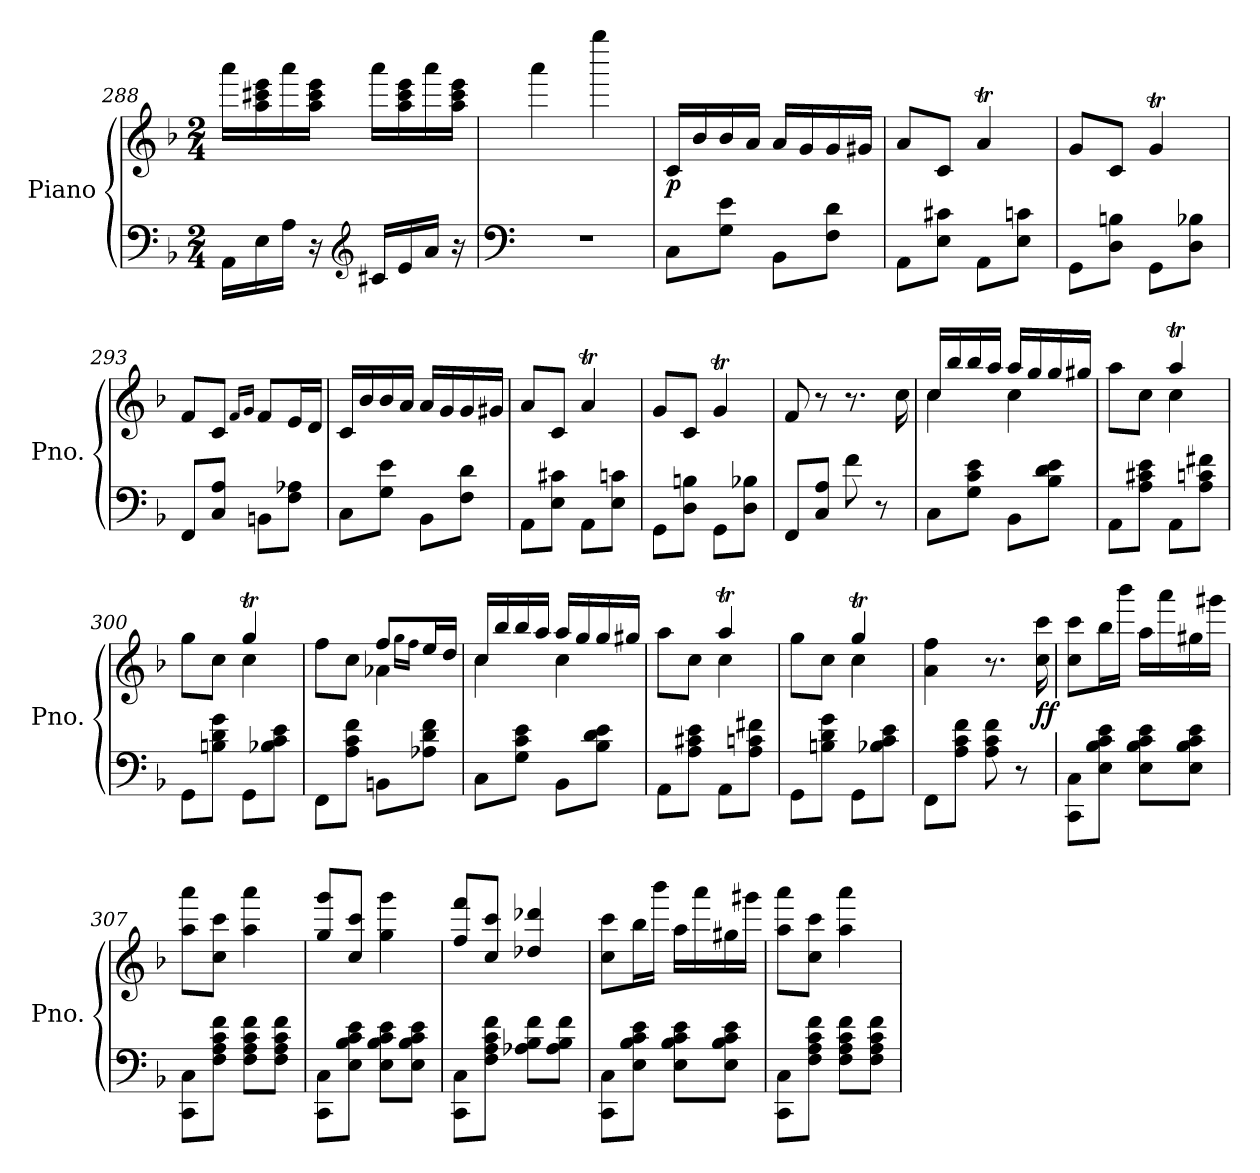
**kern	**kern	**dynam
*part1	*part1	*part1
*staff2	*staff1	*staff1/2
*I"Piano	*	*
*I'Pno.	*	*
!!LO:LB:g=z
*clefF4	*clefG2	*
*k[b-]	*k[b-]	*
*M2/4	*M2/4	*
=288	=288	=288
16AA\LL	16aaa\LL	.
16E\	16aa\ 16ccc#X\ 16eee\	.
16A\JJ	16aaa\	.
16r	16aa\ 16ccc#\ 16eee\JJ	.
*clefG2	*	*
16c#X/LL	16aaa\LL	.
16e/	16aa\ 16ccc#\ 16eee\	.
16a/JJ	16aaa\	.
16r	16aa\ 16ccc#\ 16eee\JJ	.
=289	=289	=289
*clefF4	*	*
2r	4aaa\	.
.	4gggg\	.
=290	=290	=290
!	!	!LO:DY:b
8C\L	16c/LL	p
.	16b-/	.
8G\ 8e\J	16b-/	.
.	16a/JJ	.
8BB-\L	16a/LL	.
.	16g/	.
8F\ 8d\J	16g/	.
.	16g#X/JJ	.
=291	=291	=291
8AA\L	8a/L	.
8E\ 8c#X\J	8c/J	.
8AA\L	4at/	.
8E\ 8cn\J	.	.
=292	=292	=292
8GG\L	8g/L	.
8D\ 8Bn\J	8c/J	.
8GG\L	4gT/	.
8D\ 8B-X\J	.	.
=293	=293	=293
8FF/L	8f/L	.
8C/ 8A/J	8c/J	.
.	16qf/LL	.
.	16qg/JJ	.
8BBn\L	8f/L	.
8F\ 8A-X\J	16e/L	.
.	16d/JJ	.
!!LO:LB:g=z
=294	=294	=294
8C\L	16c/LL	.
.	16b-/	.
8G\ 8e\J	16b-/	.
.	16a/JJ	.
8BB-\L	16a/LL	.
.	16g/	.
8F\ 8d\J	16g/	.
.	16g#X/JJ	.
=295	=295	=295
8AA\L	8a/L	.
8E\ 8c#X\J	8c/J	.
8AA\L	4at/	.
8E\ 8cn\J	.	.
=296	=296	=296
8GG\L	8g/L	.
8D\ 8Bn\J	8c/J	.
8GG\L	4gT/	.
8D\ 8B-X\J	.	.
=297	=297	=297
8FF/L	8f/	.
8C/ 8A/J	8r	.
8f\	8.r	.
8r	.	.
.	16cc\	.
=298	=298	=298
*	*^	*
8C\L	16cc/LL	4cc\	.
.	16bb-/	.	.
8G\ 8c\ 8e\J	16bb-/	.	.
.	16aa/JJ	.	.
8BB-\L	16aa/LL	4cc\	.
.	16gg/	.	.
8B-\ 8d\ 8e\J	16gg/	.	.
.	16gg#X/JJ	.	.
=299	=299	=299	=299
8AA\L	8aa\L	4ryy	.
8A\ 8c#X\ 8e\J	8cc\J	.	.
8AA\L	4aat/	4ccTTT\	.
8A\ 8cn\ 8f#X\J	.	.	.
!!LO:LB:g=z	!!
=300	=300	=300	=300
8GG\L	8gg\L	4ryy	.
8Bn\ 8d\ 8g\J	8cc\J	.	.
8GG\L	4ggT/	4ccTTT\	.
8B-X\ 8c\ 8e\J	.	.	.
=301	=301	=301	=301
8FF\L	8ff\L	4ryy	.
8A\ 8c\ 8f\J	8cc\J	.	.
8BBn\L	8ff/L	4a-X\	.
.	16qgg\LL	.	.
.	16qff\JJ	.	.
8A-X\ 8d\ 8f\J	16ee/L	.	.
.	16dd/JJ	.	.
=302	=302	=302	=302
8C\L	16cc/LL	4cc\	.
.	16bb-/	.	.
8G\ 8c\ 8e\J	16bb-/	.	.
.	16aa/JJ	.	.
8BB-\L	16aa/LL	4cc\	.
.	16gg/	.	.
8B-\ 8d\ 8e\J	16gg/	.	.
.	16gg#X/JJ	.	.
=303	=303	=303	=303
8AA\L	8aa\L	4ryy	.
8A\ 8c#X\ 8e\J	8cc\J	.	.
8AA\L	4aat/	4ccTTT\	.
8A\ 8cn\ 8f#X\J	.	.	.
=304	=304	=304	=304
8GG\L	8gg\L	4ryy	.
8Bn\ 8d\ 8g\J	8cc\J	.	.
8GG\L	4ggT/	4ccTTT\	.
8B-X\ 8c\ 8e\J	.	.	.
*	*v	*v	*
=305	=305	=305
8FF\L	4a\ 4ff\	.
8A\ 8c\ 8f\J	.	.
8A\ 8c\ 8f\	8.r	.
8r	.	.
!	!	!LO:DY:b
.	16cc\ 16ccc\	ff
!!LO:LB:g=z
=306	=306	=306
8CC\ 8C\L	8cc\ 8ccc\L	.
8E\ 8B-\ 8c\ 8e\J	16bb-\L	.
.	16bbb-\JJ	.
8E\ 8B-\ 8c\ 8e\L	16aa\LL	.
.	16aaa\	.
8E\ 8B-\ 8c\ 8e\J	16gg#X\	.
.	16ggg#X\JJ	.
=307	=307	=307
8CC\ 8C\L	8aa\ 8aaa\L	.
8F\ 8A\ 8c\ 8f\J	8cc\ 8ccc\J	.
8F\ 8A\ 8c\ 8f\L	4aa\ 4aaa\	.
8F\ 8A\ 8c\ 8f\J	.	.
=308	=308	=308
8CC\ 8C\L	8gg/ 8ggg/L	.
8E\ 8B-\ 8c\ 8e\J	8cc/ 8ccc/J	.
8E\ 8B-\ 8c\ 8e\L	4gg\ 4ggg\	.
8E\ 8B-\ 8c\ 8e\J	.	.
=309	=309	=309
8CC\ 8C\L	8ff/ 8fff/L	.
8F\ 8A\ 8c\ 8f\J	8cc/ 8ccc/J	.
8A-X\ 8B-\ 8f\L	4dd-X/ 4ddd-X/	.
8A-\ 8B-\ 8f\J	.	.
=310	=310	=310
8CC\ 8C\L	8cc\ 8ccc\L	.
8E\ 8B-\ 8c\ 8e\J	16bb-\L	.
.	16bbb-\JJ	.
8E\ 8B-\ 8c\ 8e\L	16aa\LL	.
.	16aaa\	.
8E\ 8B-\ 8c\ 8e\J	16gg#X\	.
.	16ggg#X\JJ	.
=311	=311	=311
8CC\ 8C\L	8aa\ 8aaa\L	.
8F\ 8A\ 8c\ 8f\J	8cc\ 8ccc\J	.
8F\ 8A\ 8c\ 8f\L	4aa\ 4aaa\	.
8F\ 8A\ 8c\ 8f\J	.	.
=	=	=
*-	*-	*-
